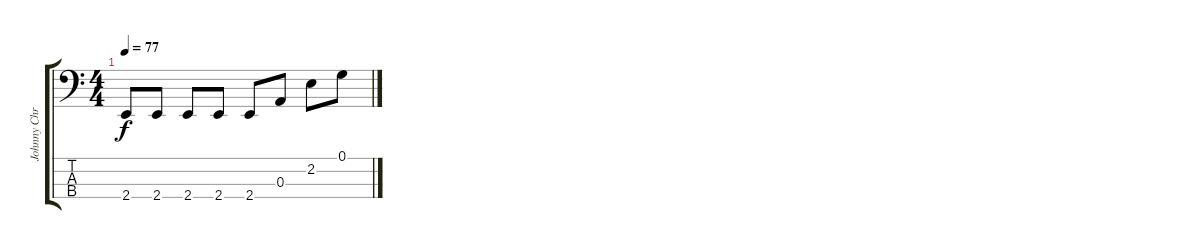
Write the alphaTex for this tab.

\track ("Johnny Christ" "Johnny Chr") {instrument electricbasspick}
\staff {score tabs}
\tuning (G2 D2 A1 D1) {hide}
\ts (4 4)
\tempo 77
\clef f4
\ks c
2.4.8{dy f} 2.4.8 2.4.8 2.4.8 2.4.8 0.3.8 2.2.8 0.1.8
